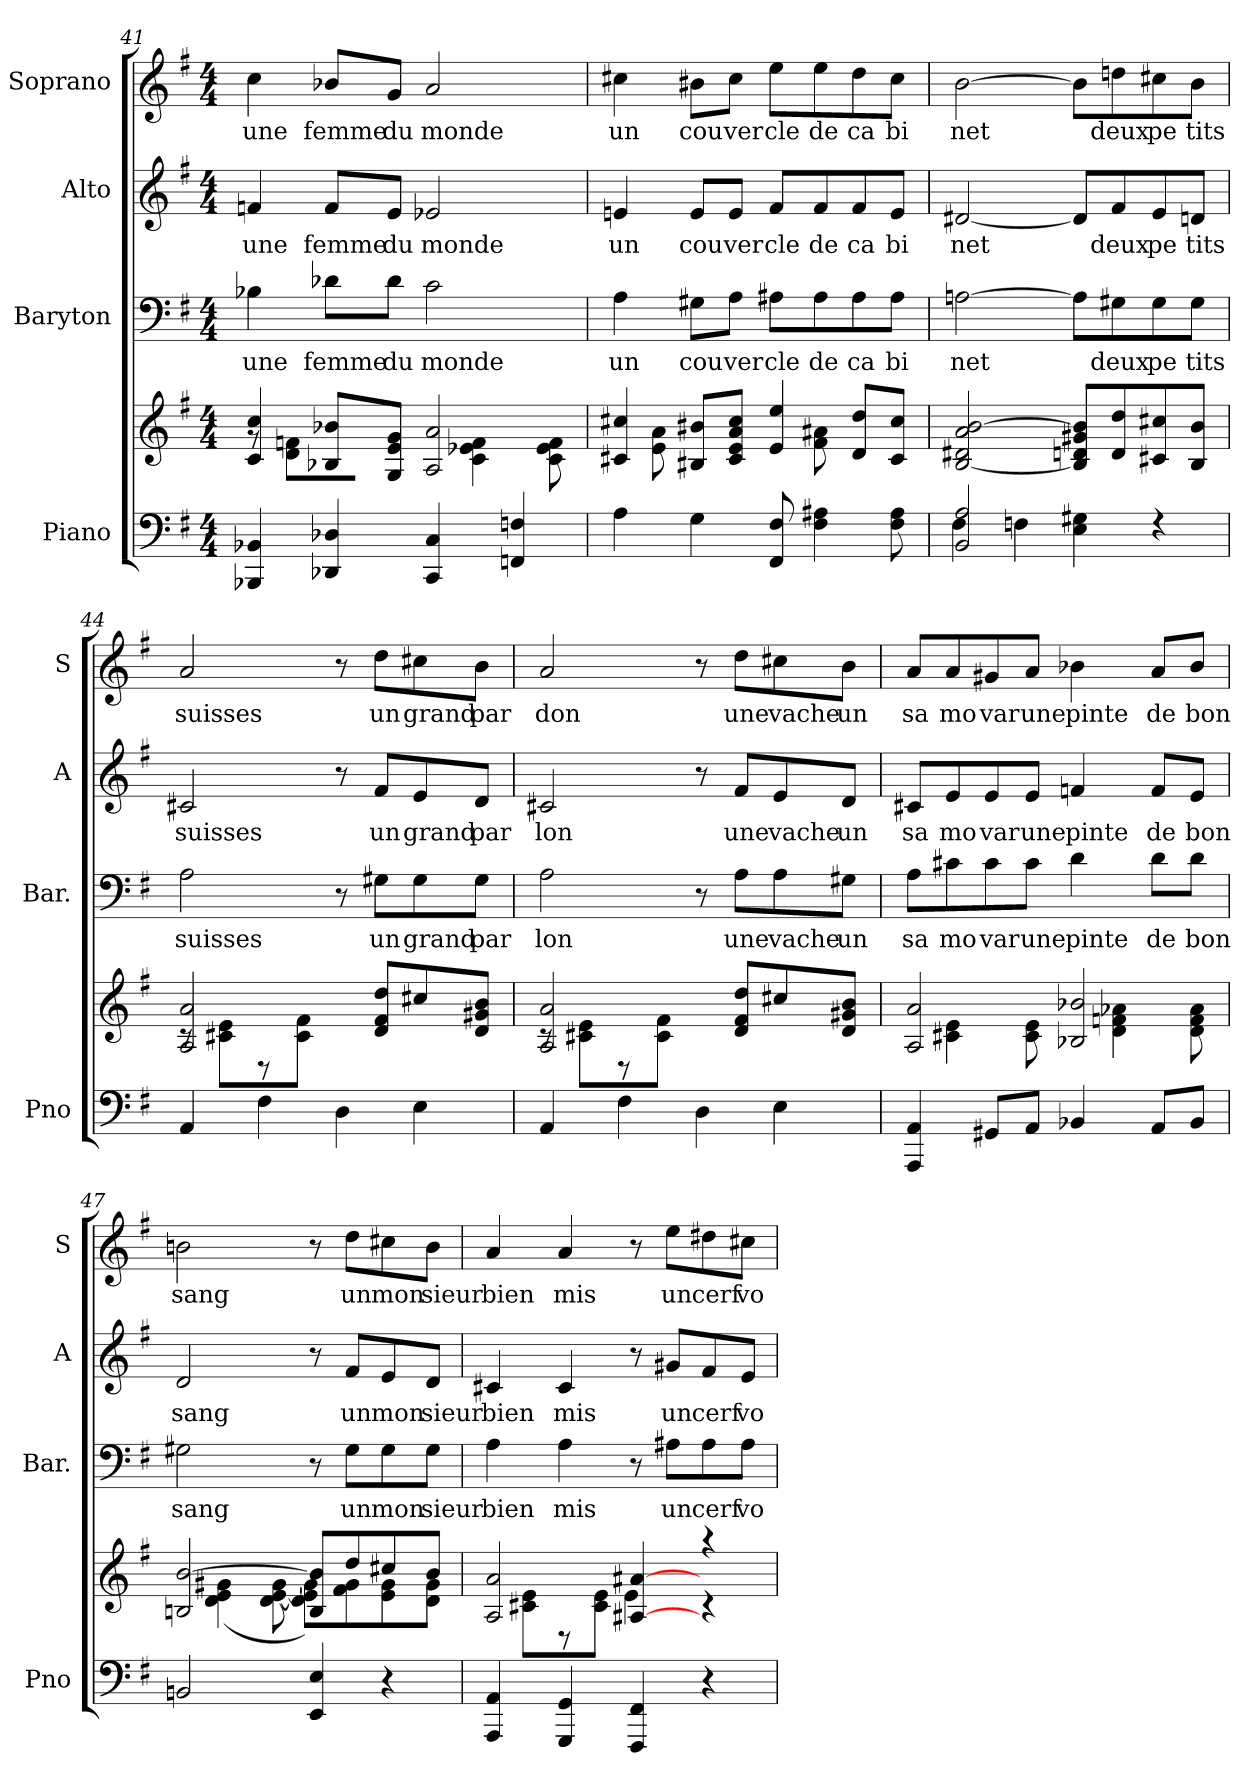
**kern	**kern	**kern	**text	**kern	**text	**kern	**text
*part4	*part4	*part3	*part3	*part2	*part2	*part1	*part1
*staff5	*staff4	*staff3	*staff3	*staff2	*staff2	*staff1	*staff1
*I"Piano	*	*I"Baryton	*	*I"Alto	*	*I"Soprano	*
*I'Pno	*	*I'Bar.	*	*I'A	*	*I'S	*
*clefF4	*clefG2	*clefF4	*	*clefG2	*	*clefG2	*
*k[f#]	*k[f#]	*k[f#]	*	*k[f#]	*	*k[f#]	*
*G:	*G:	*G:	*	*G:	*	*G:	*
*M4/4	*M4/4	*M4/4	*	*M4/4	*	*M4/4	*
=41	=41	=41	=41	=41	=41	=41	=41
*	*^	*	*	*	*	*	*
!	!	!	!	!LO:LY:b	!	!LO:LY:b	!	!LO:LY:b
4BBB-X/ 4BB-X/	4c/ 4cc/	8rf	4B-X\	une	4fn/	une	4cc\	une
.	.	8d\ 8fn\L	.	.	.	.	.	.
!	!	!	!	!LO:LY:b	!	!LO:LY:b	!	!LO:LY:b
4DD-X/ 4D-X/	8B-X/ 8b-X/L	8d\yy 8f\yy	8d-X\L	femme	8f/L	femme	8b-X/L	femme
!	!	!	!	!LO:LY:b	!	!LO:LY:b	!	!LO:LY:b
.	8G/ 8e/ 8g/J	8d\yy 8f\yyJ	8d-\J	du	8e/J	du	8g/J	du
!	!	!	!	!LO:LY:b	!	!LO:LY:b	!	!LO:LY:b
4CC/ 4C/	2A/ 2a/	8ryy	2c\	monde	2e-X/	monde	2a/	monde
.	.	4c\ 4e-X\ 4f\	.	.	.	.	.	.
4FFn/ 4Fn/	.	.	.	.	.	.	.	.
.	.	8c\ 8e-\ 8f\	.	.	.	.	.	.
=42	=42	=42	=42	=42	=42	=42	=42	=42
!	!	!	!	!LO:LY:b	!	!LO:LY:b	!	!LO:LY:b
4A\	4c#X/ 4cc#X/	8ryy	4A\	un	4en/	un	4cc#X\	un
.	.	8e\ 8a\	.	.	.	.	.	.
!	!	!	!	!LO:LY:b	!	!LO:LY:b	!	!LO:LY:b
4G\	8B#X/ 8b#X/L	4ryy	8G#X\L	cou	8e/L	cou	8b#X\L	cou
!	!	!	!	!LO:LY:b	!	!LO:LY:b	!	!LO:LY:b
.	8c#/ 8e/ 8a/ 8cc#/J	.	8A\J	ver	8e/J	ver	8cc#\J	ver
!	!	!	!	!LO:LY:b	!	!LO:LY:b	!	!LO:LY:b
8FF#/ 8F#/	4e/ 4ee/	8ryy	8A#X\L	cle	8f#/L	cle	8ee\L	cle
!	!	!	!	!LO:LY:b	!	!LO:LY:b	!	!LO:LY:b
4F#\ 4A#X\	.	8f#\ 8a#X\	8A#\	de	8f#/	de	8ee\	de
!	!	!	!	!LO:LY:b	!	!LO:LY:b	!	!LO:LY:b
.	8d/ 8dd/L	4ryy	8A#\	ca	8f#/	ca	8dd\	ca
!	!	!	!	!LO:LY:b	!	!LO:LY:b	!	!LO:LY:b
8F#\ 8A#\	8c#/ 8cc#/J	.	8A#\J	bi	8e/J	bi	8cc#\J	bi
*	*v	*v	*	*	*	*	*	*
!!LO:PB:g=z
=43	=43	=43	=43	=43	=43	=43	=43
*^	*	*	*	*	*	*	*
!	!	!	!	!LO:LY:b	!	!LO:LY:b	!	!LO:LY:b
2BB/ 2A/	4F#\	[2B/ 2d#X/ 2a/ [2b/	[2An\	net	[2d#X/	net	[2b\	net
.	4Fn\	.	.	.	.	.	.	.
2ryy	4E\ 4G#X\	8B/] 8dn/ 8g#X/ 8b/]L	8A\L]	.	8d#/L]	.	8b\L]	.
!	!	!	!	!LO:LY:b	!	!LO:LY:b	!	!LO:LY:b
.	.	8d/ 8dd/	8G#X\	deux	8f#/	deux	8ddn\	deux
!	!	!	!	!LO:LY:b	!	!LO:LY:b	!	!LO:LY:b
.	4rE	8c#X/ 8cc#X/	8G#\	pe	8e/	pe	8cc#X\	pe
!	!	!	!	!LO:LY:b	!	!LO:LY:b	!	!LO:LY:b
.	.	8B/ 8b/J	8G#\J	tits	8dn/J	tits	8b\J	tits
*v	*v	*	*	*	*	*	*	*
=44	=44	=44	=44	=44	=44	=44	=44
*	*^	*	*	*	*	*	*
!	!	!	!	!LO:LY:b	!	!LO:LY:b	!	!LO:LY:b
4AA/	2A/ 2a/	8rc	2A\	suisses	2c#X/	suisses	2a/	suisses
.	.	8c#X\ 8e\L	.	.	.	.	.	.
4F#\	.	8r	.	.	.	.	.	.
.	.	8c#\ 8f#\J	.	.	.	.	.	.
4D\	8ryy	2ryy	8r	.	8r	.	8r	.
!	!	!	!	!LO:LY:b	!	!LO:LY:b	!	!LO:LY:b
.	8d/ 8f#/ 8dd/L	.	8G#X\L	un	8f#/L	un	8dd\L	un
!	!	!	!	!LO:LY:b	!	!LO:LY:b	!	!LO:LY:b
4E\	8cc#X/	.	8G#\	grand	8e/	grand	8cc#X\	grand
!	!	!	!	!LO:LY:b	!	!LO:LY:b	!	!LO:LY:b
.	8d/ 8g#X/ 8b/J	.	8G#\J	par	8d/J	par	8b\J	par
=45	=45	=45	=45	=45	=45	=45	=45	=45
!	!	!	!	!LO:LY:b	!	!LO:LY:b	!	!LO:LY:b
4AA/	2A/ 2a/	8rc	2A\	lon	2c#X/	lon	2a/	don
.	.	8c#X\ 8e\L	.	.	.	.	.	.
4F#\	.	8r	.	.	.	.	.	.
.	.	8c#\ 8f#\J	.	.	.	.	.	.
4D\	8ryy	2ryy	8r	.	8r	.	8r	.
!	!	!	!	!LO:LY:b	!	!LO:LY:b	!	!LO:LY:b
.	8d/ 8f#/ 8dd/L	.	8A\L	une	8f#/L	une	8dd\L	une
!	!	!	!	!LO:LY:b	!	!LO:LY:b	!	!LO:LY:b
4E\	8cc#X/	.	8A\	vache	8e/	vache	8cc#X\	vache
!	!	!	!	!LO:LY:b	!	!LO:LY:b	!	!LO:LY:b
.	8d/ 8g#X/ 8b/J	.	8G#X\J	un	8d/J	un	8b\J	un
!!LO:LB:g=z
=46	=46	=46	=46	=46	=46	=46	=46	=46
!	!	!	!	!LO:LY:b	!	!LO:LY:b	!	!LO:LY:b
4AAA/ 4AA/	2A/ 2a/	8ryy	8A\L	sa	8c#X/L	sa	8a/L	sa
!	!	!	!	!LO:LY:b	!	!LO:LY:b	!	!LO:LY:b
.	.	4c#X\ 4e\	8c#X\	mo	8e/	mo	8a/	mo
!	!	!	!	!LO:LY:b	!	!LO:LY:b	!	!LO:LY:b
8GG#X/L	.	.	8c#\	var	8e/	var	8g#X/	var
!	!	!	!	!LO:LY:b	!	!LO:LY:b	!	!LO:LY:b
8AA/J	.	8c#\ 8e\	8c#\J	une	8e/J	une	8a/J	une
!	!	!	!	!LO:LY:b	!	!LO:LY:b	!	!LO:LY:b
4BB-X/	2B-X/ 2b-X/	8ryy	4d\	pinte	4fn/	pinte	4b-X\	pinte
.	.	4d\ 4fn\ 4a-X\	.	.	.	.	.	.
!	!	!	!	!LO:LY:b	!	!LO:LY:b	!	!LO:LY:b
8AA/L	.	.	8d\L	de	8f/L	de	8a/L	de
!	!	!	!	!LO:LY:b	!	!LO:LY:b	!	!LO:LY:b
8BB-/J	.	8d\ 8f\ 8a-\	8d\J	bon	8e/J	bon	8b-/J	bon
=47	=47	=47	=47	=47	=47	=47	=47	=47
!	!	!	!	!LO:LY:b	!	!LO:LY:b	!	!LO:LY:b
2BBn/	2Bn/ [>2b/	8ryy	2G#X\	sang	2d/	sang	2bn\	sang
.	.	(<4d\ 4e\ 4g#X\	.	.	.	.	.	.
.	.	[<8d\ [<8e\ [<8g#\	.	.	.	.	.	.
4EE/ 4E/	8B/ 8b/]L	8d\] 8e\] 8g#\]L)	8r	.	8r	.	8r	.
!	!	!	!	!LO:LY:b	!	!LO:LY:b	!	!LO:LY:b
.	8dd/	8f#\ 8g#\	8G#\L	un	8f#/L	un	8dd\L	un
!	!	!	!	!LO:LY:b	!	!LO:LY:b	!	!LO:LY:b
4r	8cc#X/	8e\ 8g#\	8G#\	mon	8e/	mon	8cc#X\	mon
!	!	!	!	!LO:LY:b	!	!LO:LY:b	!	!LO:LY:b
.	8b/J	8d\ 8g#\J	8G#\J	sieur	8d/J	sieur	8b\J	sieur
=48	=48	=48	=48	=48	=48	=48	=48	=48
!	!	!	!	!LO:LY:b	!	!LO:LY:b	!	!LO:LY:b
4AAA/ 4AA/	2A/ 2a/	8ryy	4A\	bien	4c#X/	bien	4a/	bien
.	.	8c#X\ 8e\L	.	.	.	.	.	.
!	!	!	!	!LO:LY:b	!	!LO:LY:b	!	!LO:LY:b
4GGG/ 4GG/	.	8r	4A\	mis	4c#/	mis	4a/	mis
.	.	8c#\ 8e\J	.	.	.	.	.	.
4FFF#/ 4FF#/	[>4A#X/ [>4a#X/	4e\	8r	.	8r	.	8r	.
!	!	!	!	!LO:LY:b	!	!LO:LY:b	!	!LO:LY:b
.	.	.	8A#X\L	un	8g#X/L	un	8ee\L	un
!	!	!	!	!LO:LY:b	!	!LO:LY:b	!	!LO:LY:b
4r	4raa	4rc	8A#\	cerf	8f#/	cerf	8dd#X\	cerf
!	!	!	!	!LO:LY:b	!	!LO:LY:b	!	!LO:LY:b
.	.	.	8A#\J	vo	8e/J	vo	8cc#X\J	vo
*	*v	*v	*	*	*	*	*	*
=	=	=	=	=	=	=	=
*-	*-	*-	*-	*-	*-	*-	*-
